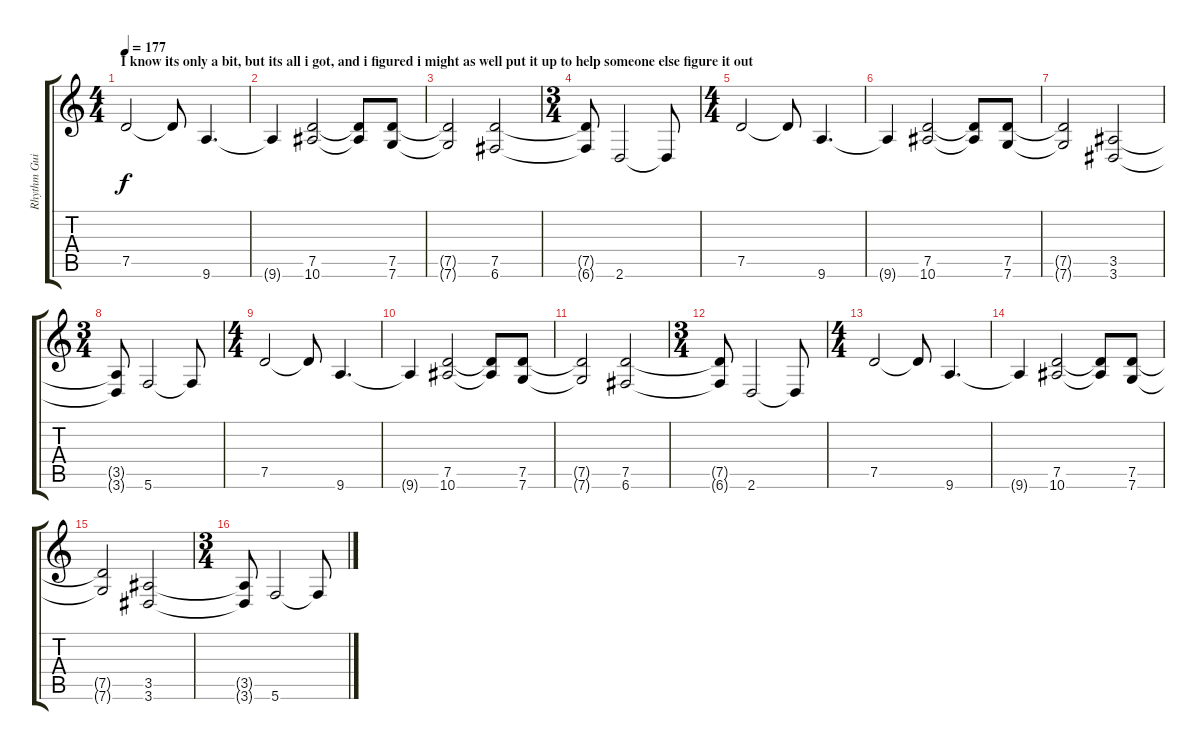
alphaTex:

\track ("Rhythm Guitar 1" "Rhythm Gui") {instrument distortionguitar}
\staff {score tabs}
\tuning (D4 A3 F3 C3 G2 C2) {hide}
\ts (4 4)
\section ("" "I know its only a bit, but its all i got, and i figured i might as well put it up to help someone else figure it out")
\tempo 177
\clef g2
\ks c
7.5.2{dy f instrument distortionguitar} 7.5{t}.8 9.6.4{d} |
9.6{t}.4 (7.5 10.6).2 (7.5{t} 10.6{t}).8 (7.5 7.6).8 |
(7.5{t} 7.6{t}).2 (7.5 6.6).2 |
\ts (3 4)
(7.5{t} 6.6{t}).8 2.6.2 2.6{t}.8 |
\ts (4 4)
7.5.2 7.5{t}.8 9.6.4{d} |
9.6{t}.4 (7.5 10.6).2 (7.5{t} 10.6{t}).8 (7.5 7.6).8 |
(7.5{t} 7.6{t}).2 (3.5 3.6).2 |
\ts (3 4)
(3.5{t} 3.6{t}).8 5.6.2 5.6{t}.8 |
\ts (4 4)
7.5.2 7.5{t}.8 9.6.4{d} |
9.6{t}.4 (7.5 10.6).2 (7.5{t} 10.6{t}).8 (7.5 7.6).8 |
(7.5{t} 7.6{t}).2 (7.5 6.6).2 |
\ts (3 4)
(7.5{t} 6.6{t}).8 2.6.2 2.6{t}.8 |
\ts (4 4)
7.5.2 7.5{t}.8 9.6.4{d} |
9.6{t}.4 (7.5 10.6).2 (7.5{t} 10.6{t}).8 (7.5 7.6).8 |
(7.5{t} 7.6{t}).2 (3.5 3.6).2 |
\ts (3 4)
(3.5{t} 3.6{t}).8 5.6.2 5.6{t}.8
